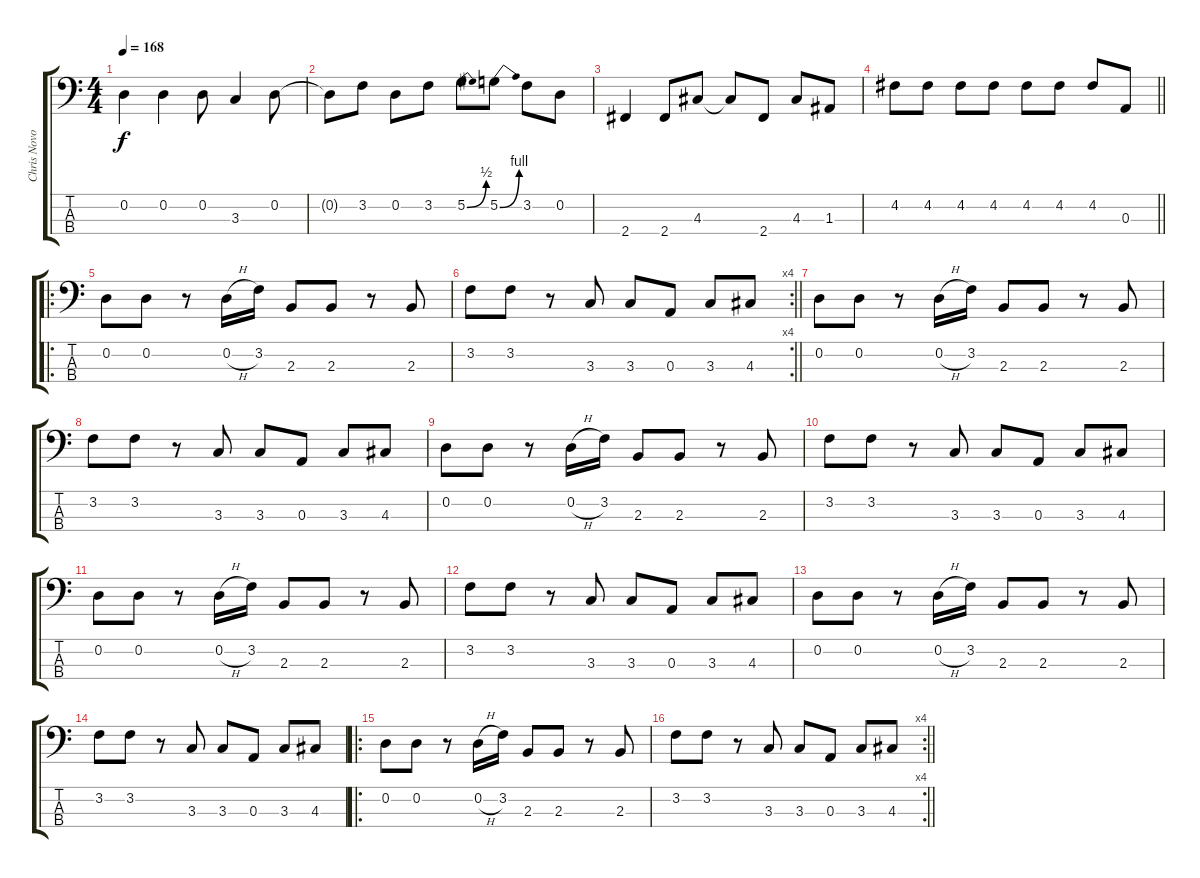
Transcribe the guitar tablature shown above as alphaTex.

\track ("Chris Novoselic - Bass" "Chris Novo") {instrument electricbasspick}
\staff {score tabs}
\tuning (G2 D2 A1 E1) {hide}
\ts (4 4)
\tempo 168
\clef f4
\ks c
0.2.4{dy f} 0.2.4 0.2.8 3.3.4 0.2.8 |
0.2{t}.8 3.2.8 0.2.8 3.2.8 5.2{be (bend 0 0 60 2)}.8 5.2{be (bend 0 0 60 4)}.8 3.2.8 0.2.8 |
2.4.4 2.4.8 4.3.8 4.3{t}.8 2.4.8 4.3.8 1.3.8 |
\barLineRight lightlight
4.2.8 4.2.8 4.2.8 4.2.8 4.2.8 4.2.8 4.2.8 0.3.8 |
\ro
0.2.8 0.2.8 r.8 0.2{h}.16 3.2.16 2.3.8 2.3.8 r.8 2.3.8 |
\rc 4
\barLineRight lightlight
3.2.8 3.2.8 r.8 3.3.8 3.3.8 0.3.8 3.3.8 4.3.8 |
0.2.8 0.2.8 r.8 0.2{h}.16 3.2.16 2.3.8 2.3.8 r.8 2.3.8 |
3.2.8 3.2.8 r.8 3.3.8 3.3.8 0.3.8 3.3.8 4.3.8 |
0.2.8 0.2.8 r.8 0.2{h}.16 3.2.16 2.3.8 2.3.8 r.8 2.3.8 |
3.2.8 3.2.8 r.8 3.3.8 3.3.8 0.3.8 3.3.8 4.3.8 |
0.2.8 0.2.8 r.8 0.2{h}.16 3.2.16 2.3.8 2.3.8 r.8 2.3.8 |
3.2.8 3.2.8 r.8 3.3.8 3.3.8 0.3.8 3.3.8 4.3.8 |
0.2.8 0.2.8 r.8 0.2{h}.16 3.2.16 2.3.8 2.3.8 r.8 2.3.8 |
3.2.8 3.2.8 r.8 3.3.8 3.3.8 0.3.8 3.3.8 4.3.8 |
\ro
0.2.8 0.2.8 r.8 0.2{h}.16 3.2.16 2.3.8 2.3.8 r.8 2.3.8 |
\rc 4
\barLineRight lightlight
3.2.8 3.2.8 r.8 3.3.8 3.3.8 0.3.8 3.3.8 4.3.8
